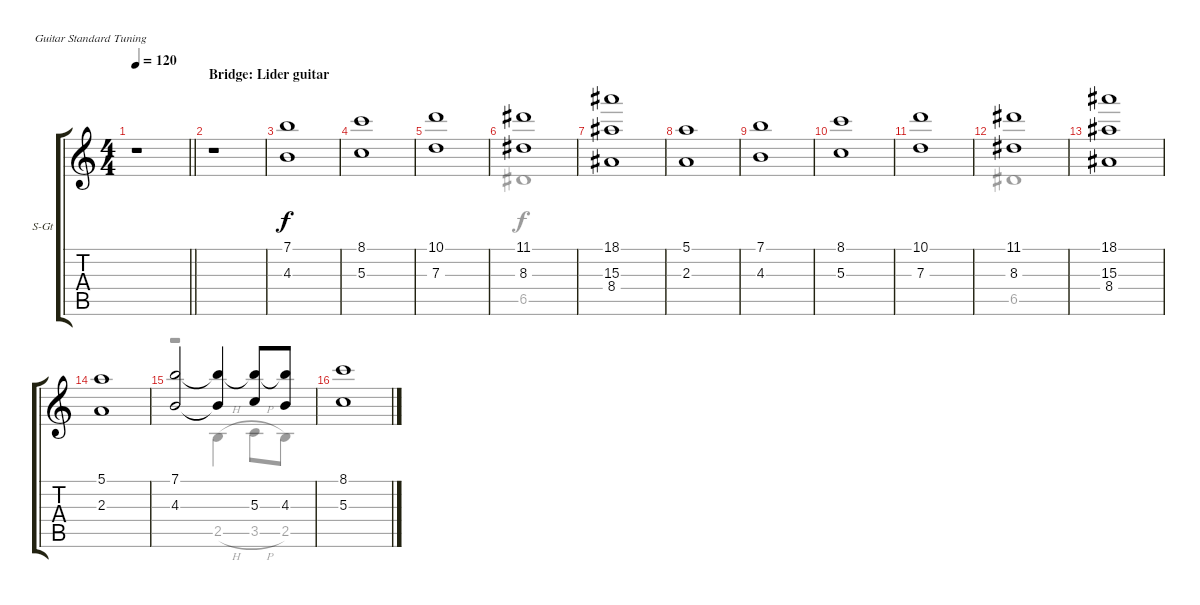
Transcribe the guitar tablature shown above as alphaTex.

\bracketExtendMode groupsimilarinstruments
\firstSystemTrackNameOrientation horizontal
\otherSystemsTrackNameOrientation horizontal
\track ("Keyboard" "S-Gt") {instrument synthstrings2}
\staff {score tabs}
\tuning (E4 B3 G3 D3 A2 E2)
\displaytranspose 12
\voice
\ts (4 4)
\tempo 120
\clef g2
\barLineRight lightlight
\ks c
r.1{dy f} |
\section ("" "Bridge: Lider guitar")
r.1 |
(7.1 4.3).1 |
(8.1 5.3).1 |
(10.1 7.3).1 |
(11.1 8.3).1 |
(18.1 15.3 8.4).1 |
(5.1 2.3).1 |
(7.1 4.3).1 |
(8.1 5.3).1 |
(10.1 7.3).1 |
(11.1 8.3).1 |
(18.1 15.3 8.4).1 |
(5.1 2.3).1 |
(7.1 4.3).2 (7.1{t} 4.3{t}).4 (7.1{t} 5.3).8 (7.1{t} 4.3).8 |
(8.1 5.3).1
\voice
\clef g2
\ottava regular
\simile none
\barLineRight lightlight
\ks c
|
|
|
|
|
6.5.1 |
|
|
|
|
|
6.5.1 |
|
|
r.2 2.5{h}.4{dy f} 3.5{h}.8 2.5.8 |
